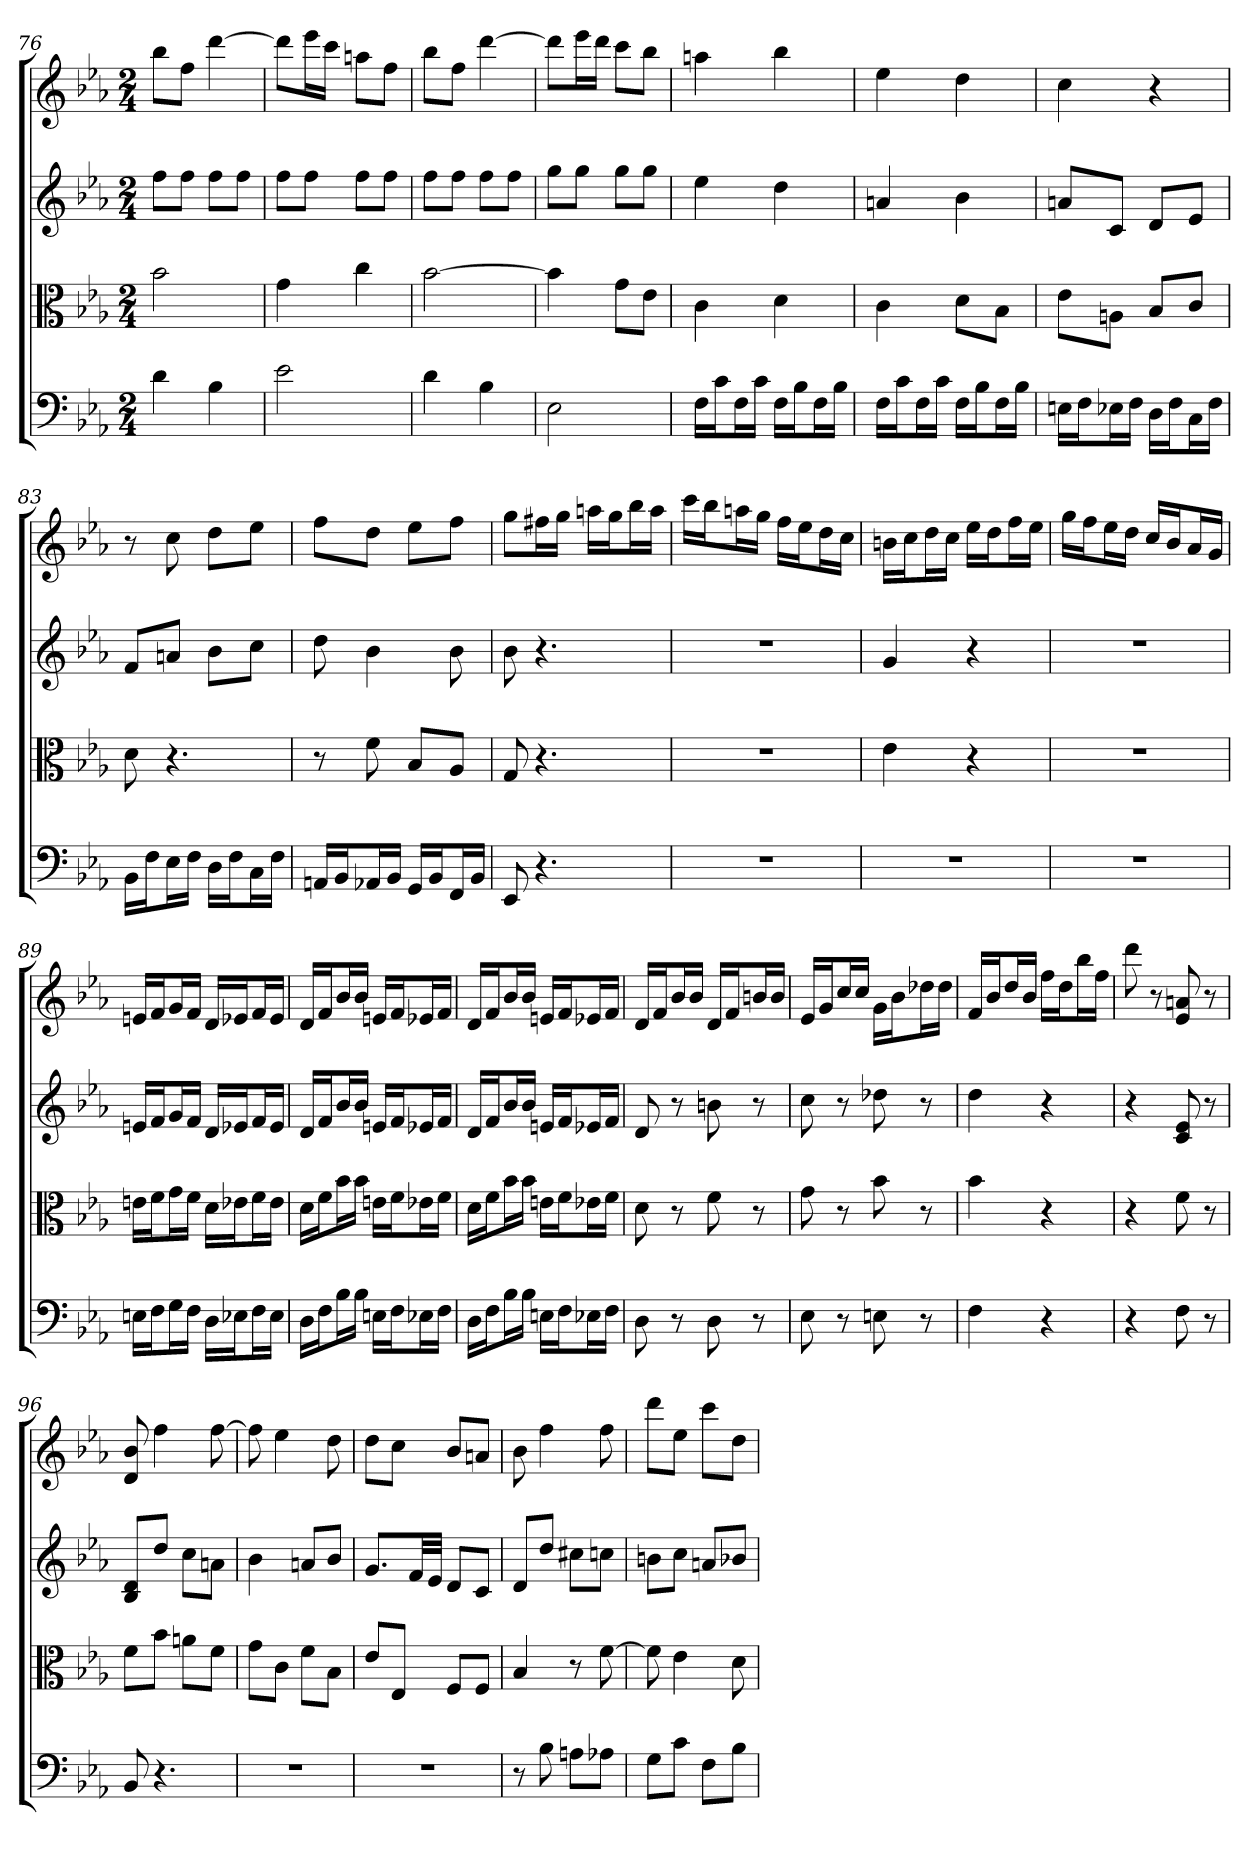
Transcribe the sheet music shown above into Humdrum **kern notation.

**kern	**kern	**kern	**kern
*part4	*part3	*part2	*part1
*staff4	*staff3	*staff2	*staff1
*clefF4	*clefC3	*	*
*k[b-e-a-]	*k[b-e-a-]	*k[b-e-a-]	*k[b-e-a-]
*E-:	*E-:	*E-:	*E-:
*M2/4	*M2/4	*M2/4	*M2/4
=76	=76	=76	=76
4d	2b-	8ffL	8bb-L
.	.	8ffJ	8ffJ
4B-	.	8ffL	[4ddd
.	.	8ffJ	.
=77	=77	=77	=77
2e-	4g	8ffL	8dddL]
.	.	8ffJ	16eee-L
.	.	.	16cccJJ
.	4cc	8ffL	8aanL
.	.	8ffJ	8ffJ
=78	=78	=78	=78
4d	[2b-	8ffL	8bb-L
.	.	8ffJ	8ffJ
4B-	.	8ffL	[4ddd
.	.	8ffJ	.
=79	=79	=79	=79
2E-	4b-]	8ggL	8dddL]
.	.	8ggJ	16eee-L
.	.	.	16dddJJ
.	8g\L	8ggL	8cccL
.	8e-\J	8ggJ	8bb-J
=80	=80	=80	=80
16F\LL	4c	4ee-	4aan
16c\J	.	.	.
16F\L	.	.	.
16c\JJ	.	.	.
16F\LL	4d	4dd	4bb-
16B-\J	.	.	.
16F\L	.	.	.
16B-\JJ	.	.	.
=81	=81	=81	=81
16F\LL	4c	4an	4ee-
16c\J	.	.	.
16F\L	.	.	.
16c\JJ	.	.	.
16F\LL	8d\L	4b-	4dd
16B-\J	.	.	.
16F\L	8B-\J	.	.
16B-\JJ	.	.	.
=82	=82	=82	=82
16En\LL	8e-\L	8anL	4cc
16F\J	.	.	.
16E-X\L	8An\J	8cJ	.
16F\JJ	.	.	.
16D\LL	8B-/L	8dL	4r
16F\J	.	.	.
16C\L	8c/J	8e-J	.
16F\JJ	.	.	.
=83	=83	=83	=83
16BB-\LL	8d	8fL	8r
16F\J	.	.	.
16E-\L	4.r	8anJ	8cc
16F\JJ	.	.	.
16D\LL	.	8b-L	8ddL
16F\J	.	.	.
16C\L	.	8ccJ	8ee-J
16F\JJ	.	.	.
=84	=84	=84	=84
16AAn/LL	8r	8dd	8ffL
16BB-/J	.	.	.
16AA-X/L	8f	4b-	8ddJ
16BB-/JJ	.	.	.
16GG/LL	8B-/L	.	8ee-L
16BB-/J	.	.	.
16FF/L	8A-/J	8b-	8ffJ
16BB-/JJ	.	.	.
=85	=85	=85	=85
8EE-	8G	8b-	8ggL
4.r	4.r	4.r	16ff#XL
.	.	.	16ggJJ
.	.	.	16aanLL
.	.	.	16ggJ
.	.	.	16bb-L
.	.	.	16aaJJ
=86	=86	=86	=86
2r	2r	2r	16cccLL
.	.	.	16bb-J
.	.	.	16aanL
.	.	.	16ggJJ
.	.	.	16ffLL
.	.	.	16ee-J
.	.	.	16ddL
.	.	.	16ccJJ
=87	=87	=87	=87
2r	4e-	4g	16bnLL
.	.	.	16ccJ
.	.	.	16ddL
.	.	.	16ccJJ
.	4r	4r	16ee-LL
.	.	.	16ddJ
.	.	.	16ffL
.	.	.	16ee-JJ
=88	=88	=88	=88
2r	2r	2r	16ggLL
.	.	.	16ffJ
.	.	.	16ee-L
.	.	.	16ddJJ
.	.	.	16ccLL
.	.	.	16b-J
.	.	.	16a-L
.	.	.	16gJJ
=89	=89	=89	=89
16En\LL	16en\LL	16enLL	16enLL
16F\J	16f\J	16fJ	16fJ
16G\L	16g\L	16gL	16gL
16F\JJ	16f\JJ	16fJJ	16fJJ
16D\LL	16d\LL	16dLL	16dLL
16E-X\J	16e-X\J	16e-XJ	16e-XJ
16F\L	16f\L	16fL	16fL
16E-\JJ	16e-\JJ	16e-JJ	16e-JJ
=90	=90	=90	=90
16D\LL	16d\LL	16dLL	16dLL
16F\J	16f\J	16fJ	16fJ
16B-\L	16b-\L	16b-L	16b-L
16B-\JJ	16b-\JJ	16b-JJ	16b-JJ
16En\LL	16en\LL	16enLL	16enLL
16F\J	16f\J	16fJ	16fJ
16E-X\L	16e-X\L	16e-XL	16e-XL
16F\JJ	16f\JJ	16fJJ	16fJJ
=91	=91	=91	=91
16D\LL	16d\LL	16dLL	16dLL
16F\J	16f\J	16fJ	16fJ
16B-\L	16b-\L	16b-L	16b-L
16B-\JJ	16b-\JJ	16b-JJ	16b-JJ
16En\LL	16en\LL	16enLL	16enLL
16F\J	16f\J	16fJ	16fJ
16E-X\L	16e-X\L	16e-XL	16e-XL
16F\JJ	16f\JJ	16fJJ	16fJJ
=92	=92	=92	=92
8D	8d	8d	16dLL
.	.	.	16fJ
8r	8r	8r	16b-L
.	.	.	16b-JJ
8D	8f	8bn	16dLL
.	.	.	16fJ
8r	8r	8r	16bnL
.	.	.	16bJJ
=93	=93	=93	=93
8E-	8g	8cc	16e-LL
.	.	.	16gJ
8r	8r	8r	16ccL
.	.	.	16ccJJ
8En	8b-	8dd-X	16gLL
.	.	.	16b-J
8r	8r	8r	16dd-XL
.	.	.	16dd-JJ
=94	=94	=94	=94
4F	4b-	4dd	16fLL
.	.	.	16b-J
.	.	.	16ddL
.	.	.	16b-JJ
4r	4r	4r	16ffLL
.	.	.	16ddJ
.	.	.	16bb-L
.	.	.	16ffJJ
=95	=95	=95	=95
4r	4r	4r	8ddd
.	.	.	8r
8F	8f	8c 8e-	8e- 8an
8r	8r	8r	8r
=96	=96	=96	=96
8BB-	8f\L	8B- 8dL	8d 8b-
4.r	8b-\J	8ddJ	4ff
.	8an\L	8ccL	.
.	8f\J	8anJ	[8ff
=97	=97	=97	=97
2r	8g\L	4b-	8ff]
.	8c\J	.	4ee-
.	8f\L	8anL	.
.	8B-\J	8b-J	8dd
=98	=98	=98	=98
2r	8e-/L	8.gL	8ddL
.	8E-/J	.	8ccJ
.	.	32fLL	.
.	.	32e-JJJ	.
.	8F/L	8dL	8b-L
.	8F/J	8cJ	8anJ
=99	=99	=99	=99
8r	4B-	8dL	8b-
8B-	.	8ddJ	4ff
8An\L	8r	8cc#XL	.
8A-X\J	[8f	8ccnJ	8ff
=100	=100	=100	=100
8G\L	8f]	8bnL	8dddL
8c\J	4e-	8ccJ	8ee-J
8F\L	.	8anL	8cccL
8B-\J	8d	8b-XJ	8ddJ
=	=	=	=
*-	*-	*-	*-
